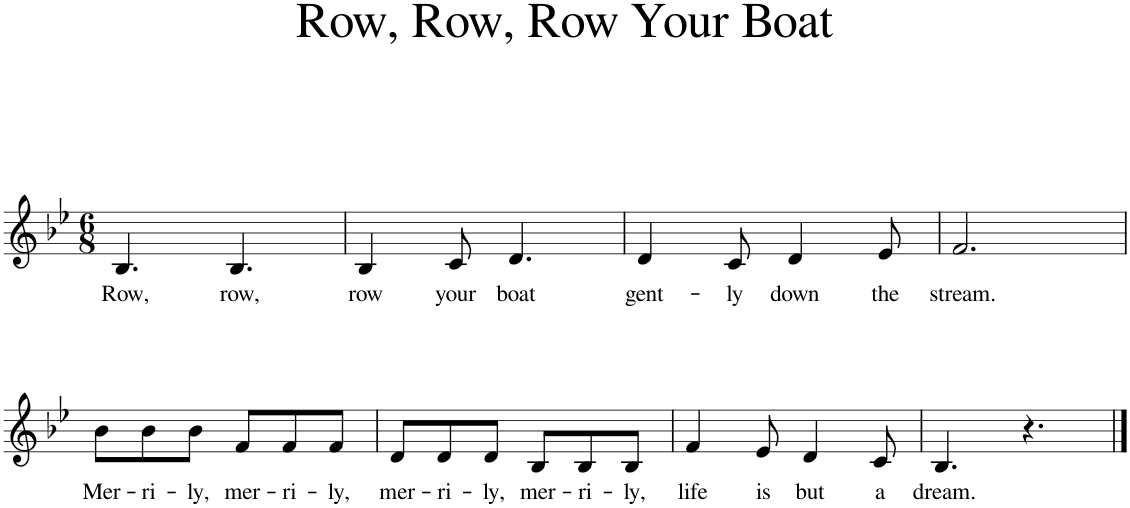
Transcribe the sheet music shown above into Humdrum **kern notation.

**kern	**text
*part1	*part1
*staff1	*staff1
*I"Piano	*
*I'Pno.	*
*clefG2	*
*k[b-e-]	*
*M6/8	*
=1	=1
!	!LO:LY:b
4.B-/	Row,
!	!LO:LY:b
4.B-/	row,
=2	=2
!	!LO:LY:b
4B-/	row
!	!LO:LY:b
8c/	your
!	!LO:LY:b
4.d/	boat
=3	=3
!	!LO:LY:b
4d/	gent-
!	!LO:LY:b
8c/	-ly
!	!LO:LY:b
4d/	down
!	!LO:LY:b
8e-/	the
=4	=4
!	!LO:LY:b
2.f/	stream.
!!LO:LB:g=z
=5	=5
!	!LO:LY:b
8b-\L	Mer-
!	!LO:LY:b
8b-\	-ri-
!	!LO:LY:b
8b-\J	-ly,
!	!LO:LY:b
8f/L	mer-
!	!LO:LY:b
8f/	-ri-
!	!LO:LY:b
8f/J	-ly,
=6	=6
!	!LO:LY:b
8d/L	mer-
!	!LO:LY:b
8d/	-ri-
!	!LO:LY:b
8d/J	-ly,
!	!LO:LY:b
8B-/L	mer-
!	!LO:LY:b
8B-/	-ri-
!	!LO:LY:b
8B-/J	-ly,
=7	=7
!	!LO:LY:b
4f/	life
!	!LO:LY:b
8e-/	is
!	!LO:LY:b
4d/	but
!	!LO:LY:b
8c/	a
=8	=8
!	!LO:LY:b
4.B-/	dream.
4.r	.
==	==
*-	*-
